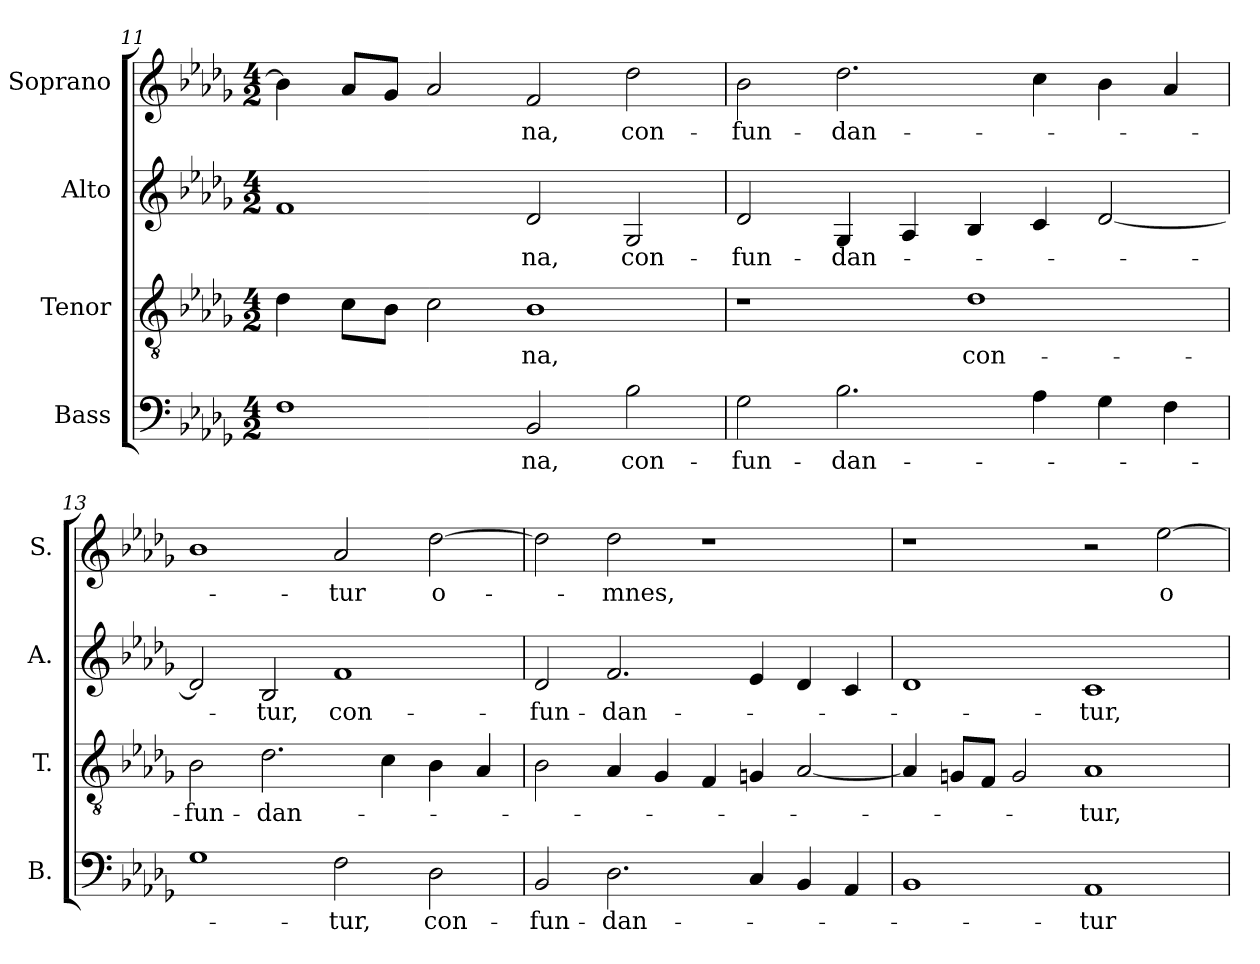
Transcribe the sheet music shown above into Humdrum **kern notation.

**kern	**text	**kern	**text	**kern	**text	**kern	**text
*part4	*part4	*part3	*part3	*part2	*part2	*part1	*part1
*staff4	*staff4	*staff3	*staff3	*staff2	*staff2	*staff1	*staff1
*I"Bass	*	*I"Tenor	*	*I"Alto	*	*I"Soprano	*
*I'B.	*	*I'T.	*	*I'A.	*	*I'S.	*
*clefF4	*	*clefGv2	*	*clefG2	*	*clefG2	*
*	*	*ITrd7c12	*	*	*	*	*
*k[b-e-a-d-g-]	*	*k[b-e-a-d-g-]	*	*k[b-e-a-d-g-]	*	*k[b-e-a-d-g-]	*
*D-:	*	*D-:	*	*D-:	*	*D-:	*
*M4/2	*	*M4/2	*	*M4/2	*	*M4/2	*
=11	=11	=11	=11	=11	=11	=11	=11
1Fi	.	4D-i\	.	1fi	.	4b-i\]	.
.	.	8Ci\L	.	.	.	8a-i/L	.
.	.	8BB-i\J	.	.	.	8g-i/J	.
.	.	2Ci\	.	.	.	2a-i/	.
!	!LO:LY:b:color=#000000	!	!	!	!	!	!
!	!	!	!LO:LY:b:color=#000000	!	!	!	!
!	!	!	!	!	!LO:LY:b:color=#000000	!	!
!	!	!	!	!	!	!	!LO:LY:b:color=#000000
2BB-i/	-na,	1BB-i	-na,	2d-i/	-na,	2fi/	-na,
!	!LO:LY:b:color=#000000	!	!	!	!	!	!
!	!	!	!	!	!LO:LY:b:color=#000000	!	!
!	!	!	!	!	!	!	!LO:LY:b:color=#000000
2B-i\	con-	.	.	2G-i/	con-	2dd-i\	con-
=12	=12	=12	=12	=12	=12	=12	=12
!	!LO:LY:b:color=#000000	!	!	!	!	!	!
!	!	!	!	!	!LO:LY:b:color=#000000	!	!
!	!	!	!	!	!	!	!LO:LY:b:color=#000000
2G-i\	-fun-	1r	.	2d-i/	-fun-	2b-i\	-fun-
!	!LO:LY:b:color=#000000	!	!	!	!	!	!
!	!	!	!	!	!LO:LY:b:color=#000000	!	!
!	!	!	!	!	!	!	!LO:LY:b:color=#000000
2.B-i\	-dan-	.	.	4G-i/	-dan-	2.dd-i\	-dan-
.	.	.	.	4A-i/	.	.	.
!	!	!	!LO:LY:b:color=#000000	!	!	!	!
.	.	1D-i	con-	4B-i/	.	.	.
4A-i\	.	.	.	4ci/	.	4cci\	.
4G-i\	.	.	.	[2d-i/	.	4b-i\	.
4Fi\	.	.	.	.	.	4a-i/	.
=13	=13	=13	=13	=13	=13	=13	=13
!	!	!	!LO:LY:b:color=#000000	!	!	!	!
1G-i	.	2BB-i\	-fun-	2d-i/]	.	1b-i	.
!	!	!	!LO:LY:b:color=#000000	!	!	!	!
!	!	!	!	!	!LO:LY:b:color=#000000	!	!
.	.	2.D-i\	-dan-	2B-i/	-tur,	.	.
!	!LO:LY:b:color=#000000	!	!	!	!	!	!
!	!	!	!	!	!LO:LY:b:color=#000000	!	!
!	!	!	!	!	!	!	!LO:LY:b:color=#000000
2Fi\	-tur,	.	.	1fi	con-	2a-i/	-tur
.	.	4Ci\	.	.	.	.	.
!	!LO:LY:b:color=#000000	!	!	!	!	!	!
!	!	!	!	!	!	!	!LO:LY:b:color=#000000
2D-i\	con-	4BB-i\	.	.	.	[2dd-i\	o-
.	.	4AA-i/	.	.	.	.	.
!!LO:LB:g=z
=14	=14	=14	=14	=14	=14	=14	=14
!	!LO:LY:b:color=#000000	!	!	!	!	!	!
!	!	!	!	!	!LO:LY:b:color=#000000	!	!
2BB-i/	-fun-	2BB-i\	.	2d-i/	-fun-	2dd-i\]	.
!	!LO:LY:b:color=#000000	!	!	!	!	!	!
!	!	!	!	!	!LO:LY:b:color=#000000	!	!
!	!	!	!	!	!	!	!LO:LY:b:color=#000000
2.D-i\	-dan-	4AA-i/	.	2.fi/	-dan-	2dd-i\	-mnes,
.	.	4GG-i/	.	.	.	.	.
.	.	4FFi/	.	.	.	1r	.
4Ci/	.	4GGni/	.	4e-i/	.	.	.
4BB-i/	.	[2AA-i/	.	4d-i/	.	.	.
4AA-i/	.	.	.	4ci/	.	.	.
=15	=15	=15	=15	=15	=15	=15	=15
1BB-i	.	4AA-i/]	.	1d-i	.	1r	.
.	.	8GGni/L	.	.	.	.	.
.	.	8FFi/J	.	.	.	.	.
.	.	2GGi/	.	.	.	.	.
!	!LO:LY:b:color=#000000	!	!	!	!	!	!
!	!	!	!LO:LY:b:color=#000000	!	!	!	!
!	!	!	!	!	!LO:LY:b:color=#000000	!	!
1AA-i	-tur	1AA-i	-tur,	1ci	-tur,	2r	.
!	!	!	!	!	!	!	!LO:LY:b:color=#000000
.	.	.	.	.	.	[2ee-i\	o-
=	=	=	=	=	=	=	=
*-	*-	*-	*-	*-	*-	*-	*-
